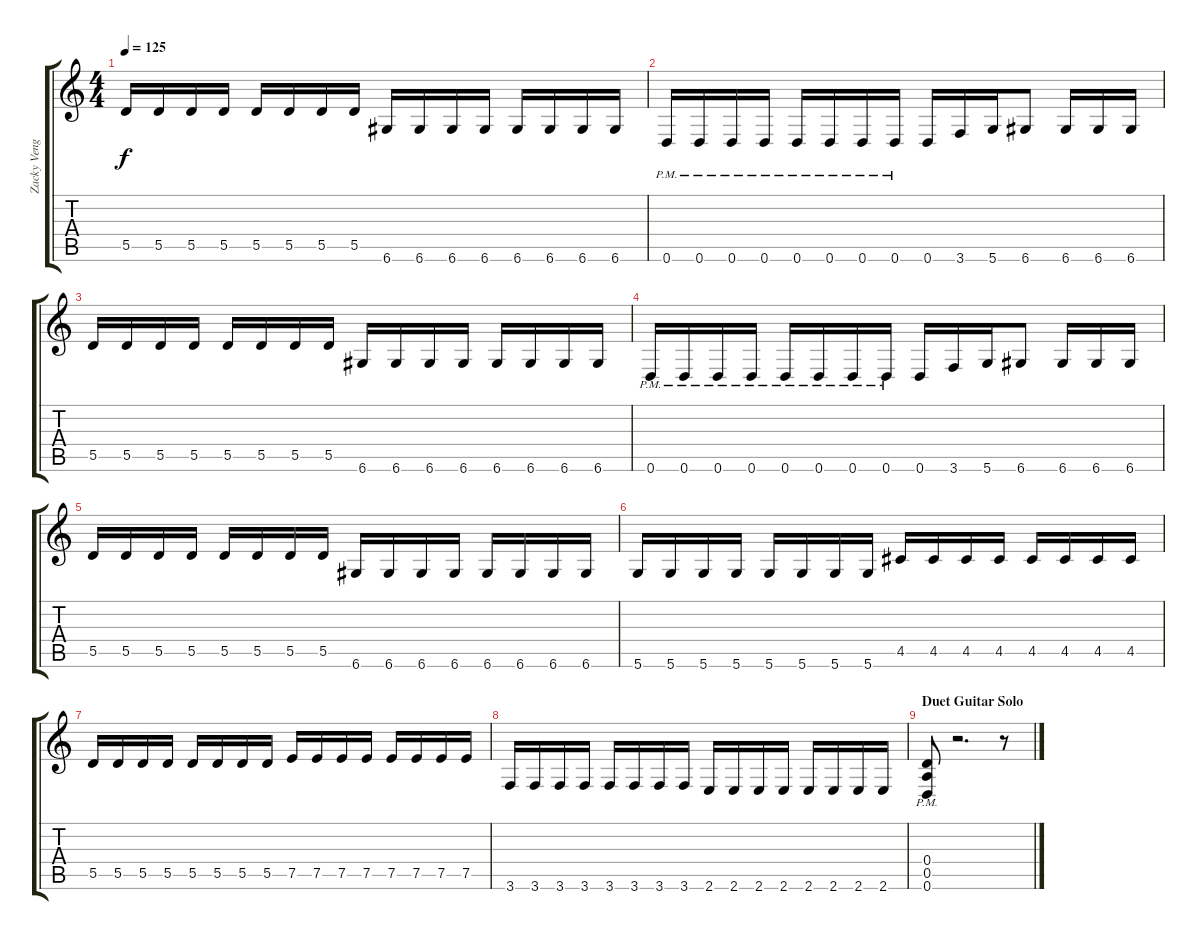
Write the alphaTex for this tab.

\track ("Zacky Vengeance" "Zacky Veng") {instrument distortionguitar}
\staff {score tabs}
\tuning (E4 B3 G3 D3 A2 D2) {hide}
\ts (4 4)
\tempo 125
\clef g2
\ks c
5.5.16{dy f} 5.5.16 5.5.16 5.5.16 5.5.16 5.5.16 5.5.16 5.5.16 6.6.16 6.6.16 6.6.16 6.6.16 6.6.16 6.6.16 6.6.16 6.6.16 |
0.6{pm}.16 0.6{pm}.16 0.6{pm}.16 0.6{pm}.16 0.6{pm}.16 0.6{pm}.16 0.6{pm}.16 0.6{pm}.16 0.6.16 3.6.16 5.6.16 6.6.8 6.6.16 6.6.16 6.6.16 |
5.5.16 5.5.16 5.5.16 5.5.16 5.5.16 5.5.16 5.5.16 5.5.16 6.6.16 6.6.16 6.6.16 6.6.16 6.6.16 6.6.16 6.6.16 6.6.16 |
0.6{pm}.16 0.6{pm}.16 0.6{pm}.16 0.6{pm}.16 0.6{pm}.16 0.6{pm}.16 0.6{pm}.16 0.6{pm}.16 0.6.16 3.6.16 5.6.16 6.6.8 6.6.16 6.6.16 6.6.16 |
5.5.16 5.5.16 5.5.16 5.5.16 5.5.16 5.5.16 5.5.16 5.5.16 6.6.16 6.6.16 6.6.16 6.6.16 6.6.16 6.6.16 6.6.16 6.6.16 |
5.6.16 5.6.16 5.6.16 5.6.16 5.6.16 5.6.16 5.6.16 5.6.16 4.5.16 4.5.16 4.5.16 4.5.16 4.5.16 4.5.16 4.5.16 4.5.16 |
5.5.16 5.5.16 5.5.16 5.5.16 5.5.16 5.5.16 5.5.16 5.5.16 7.5.16 7.5.16 7.5.16 7.5.16 7.5.16 7.5.16 7.5.16 7.5.16 |
3.6.16 3.6.16 3.6.16 3.6.16 3.6.16 3.6.16 3.6.16 3.6.16 2.6.16 2.6.16 2.6.16 2.6.16 2.6.16 2.6.16 2.6.16 2.6.16 |
\section ("" "Duet Guitar Solo")
(0.4{pm} 0.5{pm} 0.6{pm}).8 r.2{d} r.8
